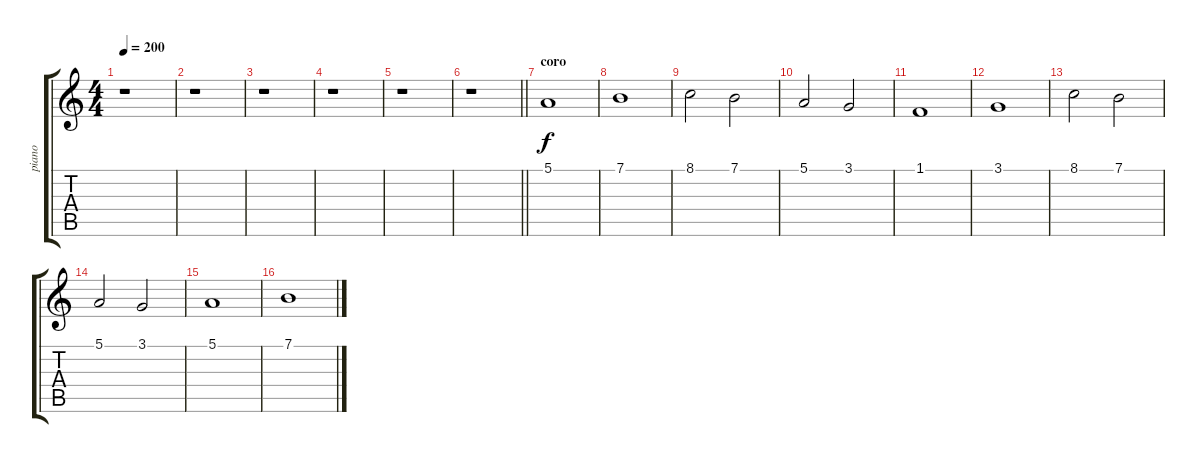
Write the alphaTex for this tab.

\track ("piano" "piano") {instrument acousticgrandpiano}
\staff {score tabs}
\tuning (E4 B3 G3 D3 A2 E2) {hide}
\ts (4 4)
\tempo 200
\clef g2
\ks c
r.1{dy f} |
r.1 |
r.1 |
r.1 |
r.1 |
\barLineRight lightlight
r.1 |
\section ("" "coro")
5.1.1{volume 14 instrument choiraahs} |
7.1.1 |
8.1.2 7.1.2 |
5.1.2 3.1.2 |
1.1.1 |
3.1.1 |
8.1.2 7.1.2 |
5.1.2 3.1.2 |
5.1.1{volume 14 instrument choiraahs} |
7.1.1
